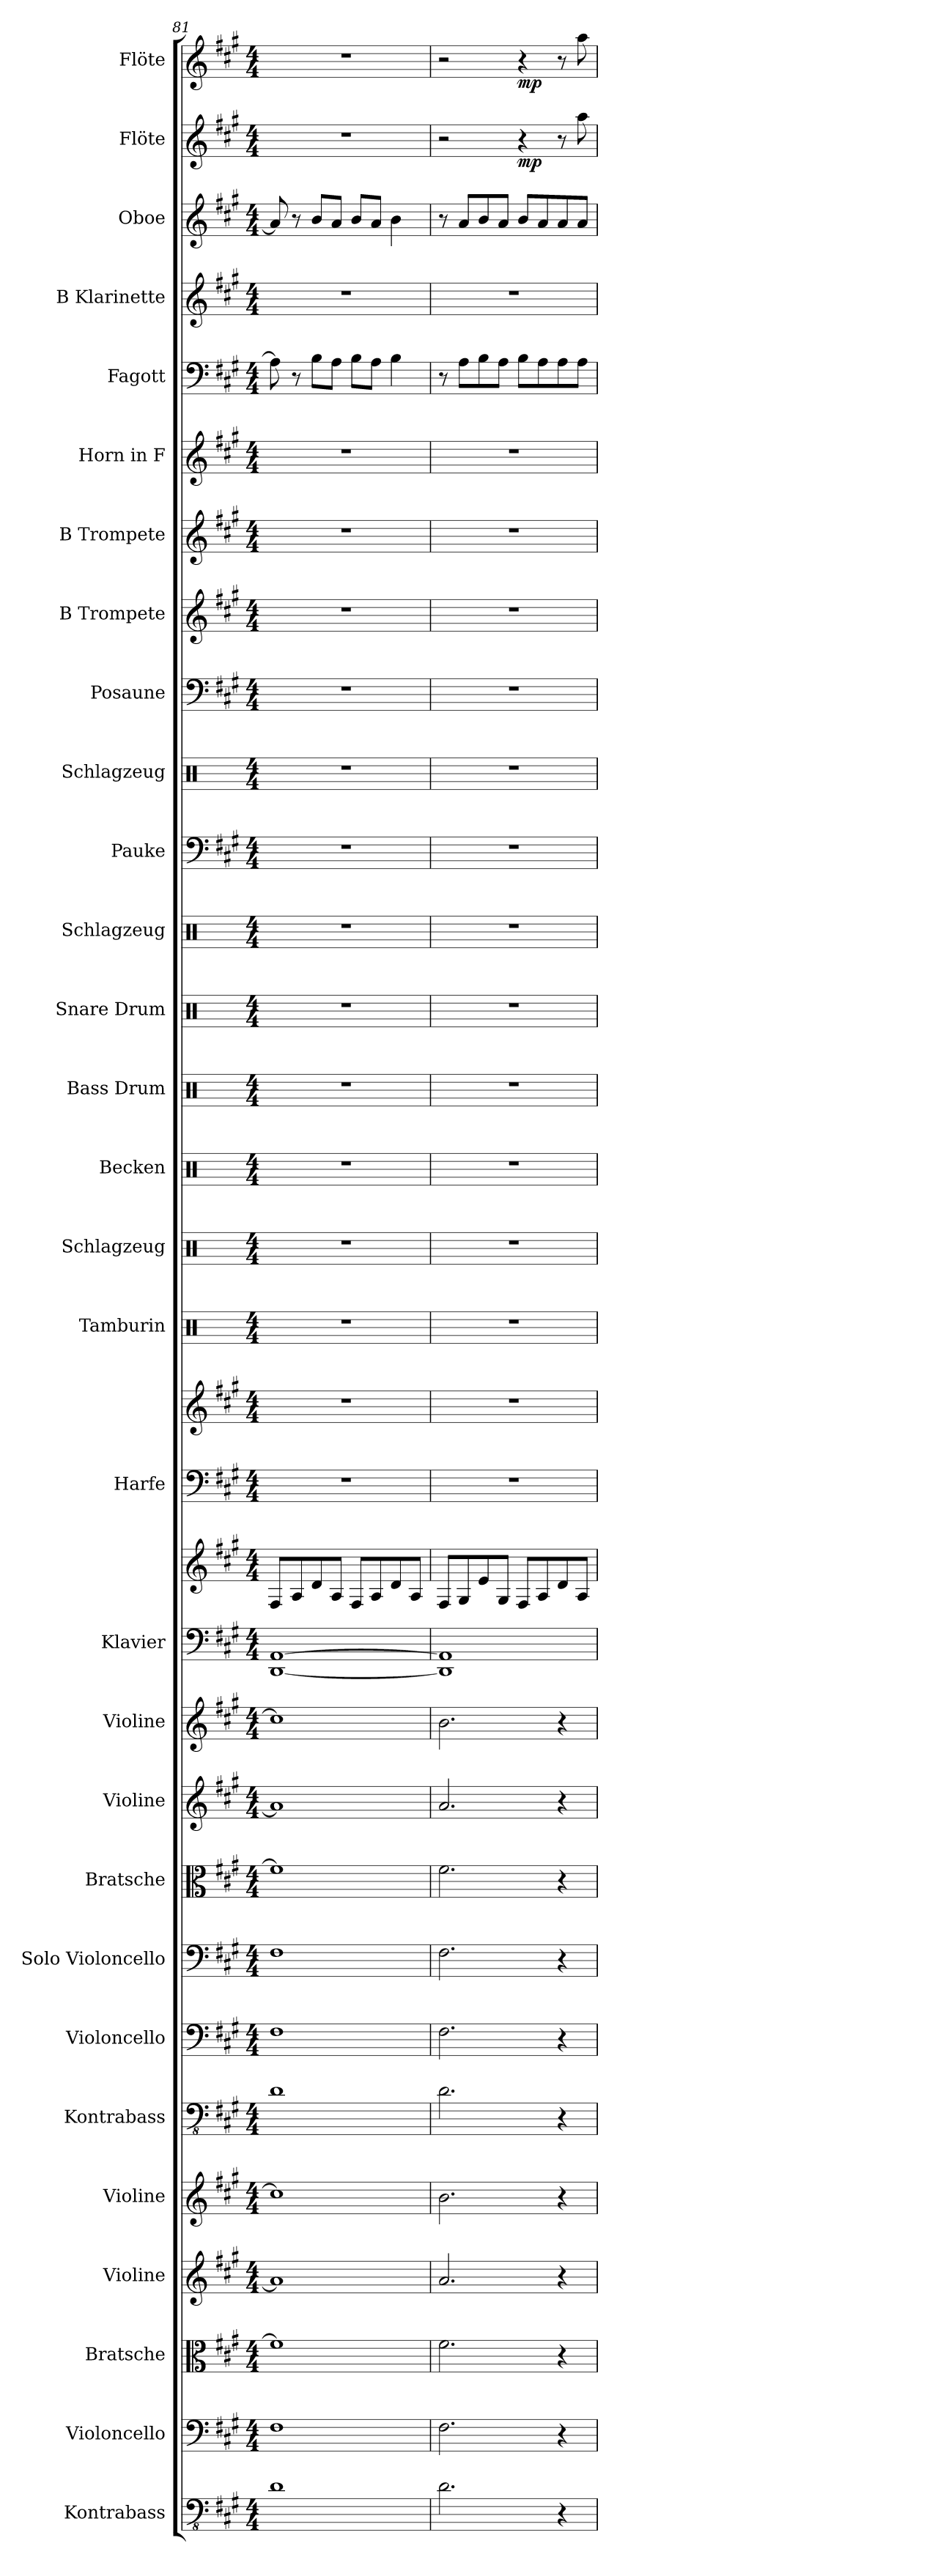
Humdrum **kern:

**kern	**kern	**kern	**kern	**kern	**kern	**kern	**kern	**kern	**kern	**kern	**kern	**kern	**kern	**kern	**kern	**kern	**kern	**kern	**kern	**kern	**kern	**kern	**kern	**kern	**kern	**kern	**kern	**kern	**kern	**kern	**dynam	**kern	**dynam
*part30	*part29	*part28	*part27	*part26	*part25	*part24	*part23	*part22	*part21	*part20	*part19	*part19	*part18	*part18	*part17	*part16	*part15	*part14	*part13	*part12	*part11	*part10	*part9	*part8	*part7	*part6	*part5	*part4	*part3	*part2	*part2	*part1	*part1
*staff32	*staff31	*staff30	*staff29	*staff28	*staff27	*staff26	*staff25	*staff24	*staff23	*staff22	*staff21	*staff20	*staff19	*staff18	*staff17	*staff16	*staff15	*staff14	*staff13	*staff12	*staff11	*staff10	*staff9	*staff8	*staff7	*staff6	*staff5	*staff4	*staff3	*staff2	*staff2	*staff1	*staff1
*I"Kontrabass	*I"Violoncello	*I"Bratsche	*I"Violine	*I"Violine	*I"Kontrabass	*I"Violoncello	*I"Solo Violoncello	*I"Bratsche	*I"Violine	*I"Violine	*I"Klavier	*	*I"Harfe	*	*I"Tamburin	*I"Schlagzeug	*I"Becken	*I"Bass Drum	*I"Snare Drum	*I"Schlagzeug	*I"Pauke	*I"Schlagzeug	*I"Posaune	*I"B Trompete	*I"B Trompete	*I"Horn in F	*I"Fagott	*I"B Klarinette	*I"Oboe	*I"Flöte	*	*I"Flöte	*
*I'Kb.	*I'Vc.	*I'Bra.	*I'Vl.	*I'Vl.	*I'Kb.	*I'Vc.	*I'Vc.	*I'Bra.	*I'Vl.	*I'Vl.	*I'Klav.	*	*I'Hrf.	*	*I'Tamb.	*I'Slzg.	*I'Bkn.	*I'B. Dr.	*I'Sn. Dr.	*I'Slzg.	*I'Pk.	*I'Slzg.	*I'Psn.	*I'B Tpt.	*I'B Tpt.	*	*I'Fgt.	*I'B Kl.	*I'Ob.	*I'Fl.	*	*I'Fl.	*
*clefFv4	*clefF4	*clefC3	*clefG2	*clefG2	*clefFv4	*clefF4	*clefF4	*clefC3	*clefG2	*clefG2	*clefF4	*clefG2	*clefF4	*clefG2	*clefX	*clefX	*clefX	*clefX	*clefX	*clefX	*clefF4	*clefX	*clefF4	*clefG2	*clefG2	*clefG2	*clefF4	*clefG2	*clefG2	*clefG2	*	*clefG2	*
*ITrd7c12	*	*	*	*	*ITrd7c12	*	*	*	*	*	*	*	*	*	*	*	*	*	*	*	*	*	*	*ITrd1c2	*ITrd1c2	*ITrd4c7	*	*ITrd1c2	*	*	*	*	*
*k[f#c#g#]	*k[f#c#g#]	*k[f#c#g#]	*k[f#c#g#]	*k[f#c#g#]	*k[f#c#g#]	*k[f#c#g#]	*k[f#c#g#]	*k[f#c#g#]	*k[f#c#g#]	*k[f#c#g#]	*k[f#c#g#]	*k[f#c#g#]	*k[f#c#g#]	*k[f#c#g#]	*k[]	*k[]	*k[]	*k[]	*k[]	*k[]	*k[f#c#g#]	*k[]	*k[f#c#g#]	*k[f#]	*k[f#]	*k[f#c#]	*k[f#c#g#]	*k[f#]	*k[f#c#g#]	*k[f#c#g#]	*	*k[f#c#g#]	*
*M4/4	*M4/4	*M4/4	*M4/4	*M4/4	*M4/4	*M4/4	*M4/4	*M4/4	*M4/4	*M4/4	*M4/4	*M4/4	*M4/4	*M4/4	*M4/4	*M4/4	*M4/4	*M4/4	*M4/4	*M4/4	*M4/4	*M4/4	*M4/4	*M4/4	*M4/4	*M4/4	*M4/4	*M4/4	*M4/4	*M4/4	*	*M4/4	*
=81	=81	=81	=81	=81	=81	=81	=81	=81	=81	=81	=81	=81	=81	=81	=81	=81	=81	=81	=81	=81	=81	=81	=81	=81	=81	=81	=81	=81	=81	=81	=81	=81	=81
1DD	1F#	1f#]	1a]	1cc#]	1DD	1F#	1F#	1f#]	1a]	1cc#]	[1DD [1AA	8F#/L	1r	1r	1r	1r	1r	1r	1r	1r	1r	1r	1r	1r	1r	1r	8A\]	1r	8a/]	1r	.	1r	.
.	.	.	.	.	.	.	.	.	.	.	.	8A/	.	.	.	.	.	.	.	.	.	.	.	.	.	.	8r	.	8r	.	.	.	.
.	.	.	.	.	.	.	.	.	.	.	.	8d/	.	.	.	.	.	.	.	.	.	.	.	.	.	.	8B\L	.	8b/L	.	.	.	.
.	.	.	.	.	.	.	.	.	.	.	.	8A/J	.	.	.	.	.	.	.	.	.	.	.	.	.	.	8A\J	.	8a/J	.	.	.	.
.	.	.	.	.	.	.	.	.	.	.	.	8F#/L	.	.	.	.	.	.	.	.	.	.	.	.	.	.	8B\L	.	8b/L	.	.	.	.
.	.	.	.	.	.	.	.	.	.	.	.	8A/	.	.	.	.	.	.	.	.	.	.	.	.	.	.	8A\J	.	8a/J	.	.	.	.
.	.	.	.	.	.	.	.	.	.	.	.	8d/	.	.	.	.	.	.	.	.	.	.	.	.	.	.	4B\	.	4b\	.	.	.	.
.	.	.	.	.	.	.	.	.	.	.	.	8A/J	.	.	.	.	.	.	.	.	.	.	.	.	.	.	.	.	.	.	.	.	.
=82	=82	=82	=82	=82	=82	=82	=82	=82	=82	=82	=82	=82	=82	=82	=82	=82	=82	=82	=82	=82	=82	=82	=82	=82	=82	=82	=82	=82	=82	=82	=82	=82	=82
2.DD\	2.F#\	2.f#\	2.a/	2.b\	2.DD\	2.F#\	2.F#\	2.f#\	2.a/	2.b\	1DD] 1AA]	8F#/L	1r	1r	1r	1r	1r	1r	1r	1r	1r	1r	1r	1r	1r	1r	8r	1r	8r	2r	.	2r	.
.	.	.	.	.	.	.	.	.	.	.	.	8G#/	.	.	.	.	.	.	.	.	.	.	.	.	.	.	8A\L	.	8a/L	.	.	.	.
.	.	.	.	.	.	.	.	.	.	.	.	8e/	.	.	.	.	.	.	.	.	.	.	.	.	.	.	8B\	.	8b/	.	.	.	.
.	.	.	.	.	.	.	.	.	.	.	.	8G#/J	.	.	.	.	.	.	.	.	.	.	.	.	.	.	8A\J	.	8a/J	.	.	.	.
!	!	!	!	!	!	!	!	!	!	!	!	!	!	!	!	!	!	!	!	!	!	!	!	!	!	!	!	!	!	!	!LO:DY:b	!	!LO:DY:b
.	.	.	.	.	.	.	.	.	.	.	.	8F#/L	.	.	.	.	.	.	.	.	.	.	.	.	.	.	8B\L	.	8b/L	4r	mp	4r	mp
.	.	.	.	.	.	.	.	.	.	.	.	8A/	.	.	.	.	.	.	.	.	.	.	.	.	.	.	8A\	.	8a/	.	.	.	.
4r	4r	4r	4r	4r	4r	4r	4r	4r	4r	4r	.	8d/	.	.	.	.	.	.	.	.	.	.	.	.	.	.	8A\	.	8a/	8r	.	8r	.
.	.	.	.	.	.	.	.	.	.	.	.	8A/J	.	.	.	.	.	.	.	.	.	.	.	.	.	.	8A\J	.	8a/J	8aa\	.	8aa\	.
=	=	=	=	=	=	=	=	=	=	=	=	=	=	=	=	=	=	=	=	=	=	=	=	=	=	=	=	=	=	=	=	=	=
*-	*-	*-	*-	*-	*-	*-	*-	*-	*-	*-	*-	*-	*-	*-	*-	*-	*-	*-	*-	*-	*-	*-	*-	*-	*-	*-	*-	*-	*-	*-	*-	*-	*-
